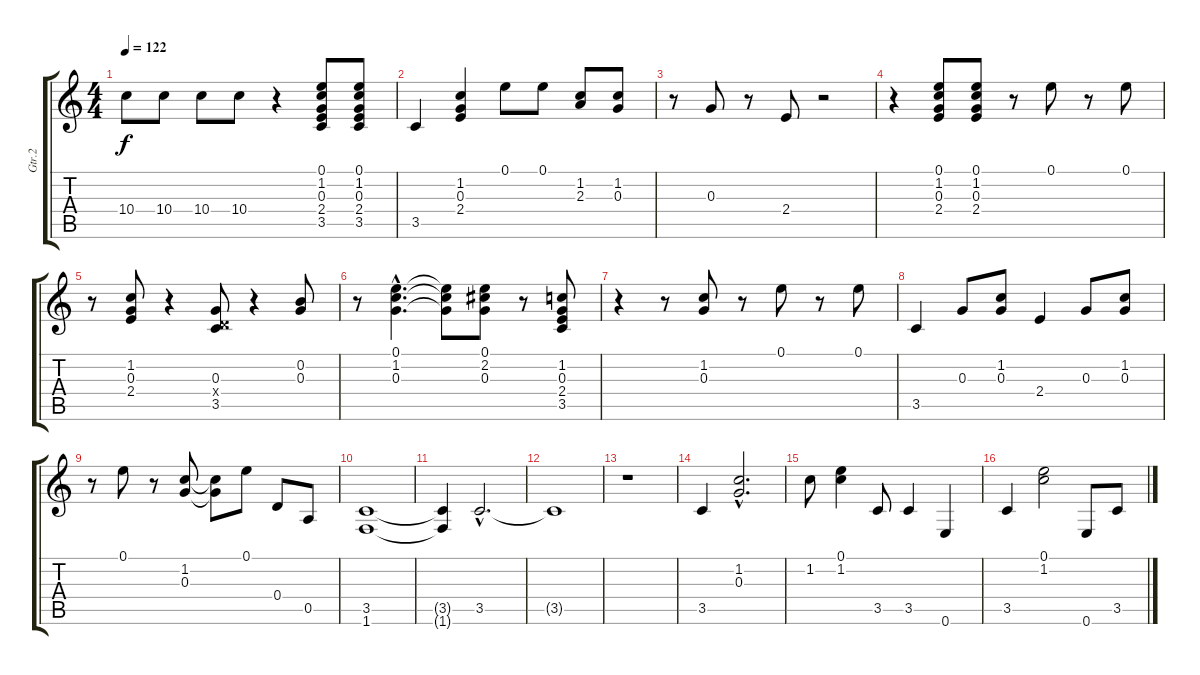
\track ("Gtr.2" "Gtr.2") {instrument electricguitarclean}
\staff {score tabs}
\tuning (E4 B3 G3 D3 A2 E2) {hide}
\ts (4 4)
\tempo 122
\clef g2
\ks c
10.4.8{dy f} 10.4.8 10.4.8 10.4.8 r.4 (0.1 1.2 0.3 2.4 3.5).8 (0.1 1.2 0.3 2.4 3.5).8 |
3.5.4 (1.2 0.3 2.4).4 0.1.8 0.1.8 (1.2 2.3).8 (1.2 0.3).8 |
r.8 0.3.8 r.8 2.4.8 r.2 |
r.4 (0.1 1.2 0.3 2.4).8 (0.1 1.2 0.3 2.4).8 r.8 0.1.8 r.8 0.1.8 |
r.8 (1.2 0.3 2.4).8 r.4 (0.3 0.4{x} 3.5).8 r.4 (0.2 0.3).8 |
r.8 (0.1{hac} 1.2{hac} 0.3{hac}).4{d} (0.1{t} 1.2{t} 0.3{t}).8 (0.1 2.2 0.3).8 r.8 (1.2 0.3 2.4 3.5).8 |
r.4 r.8 (1.2 0.3).8 r.8 0.1.8 r.8 0.1.8 |
3.5.4 0.3.8 (1.2 0.3).8 2.4.4 0.3.8 (1.2 0.3).8 |
r.8 0.1.8 r.8 (1.2 0.3).8 (1.2{t} 0.3{t}).8 0.1.8 0.4.8 0.5.8 |
(3.5 1.6).1 |
(3.5{t} 1.6{t}).4 3.5{hac}.2{d} |
3.5{t}.1 |
r.1 |
3.5.4 (1.2{hac} 0.3{hac}).2{d} |
1.2.8 (0.1 1.2).4 3.5.8 3.5.4 0.6.4 |
3.5.4 (0.1 1.2).2 0.6.8 3.5.8
